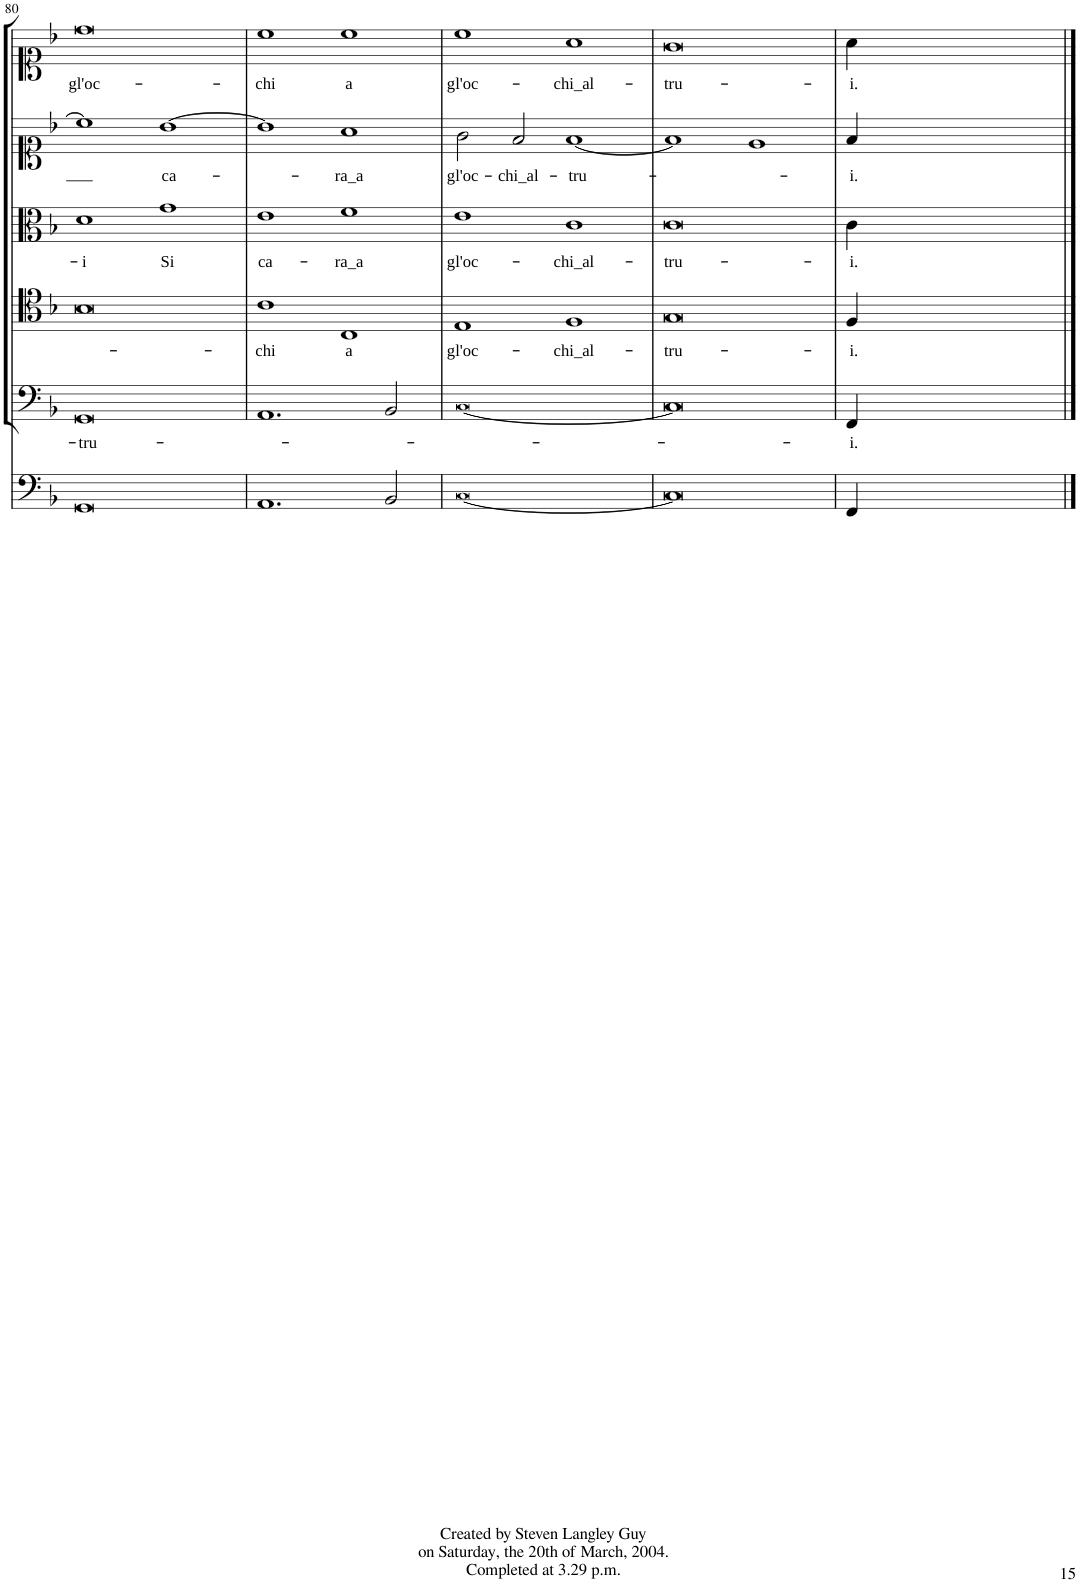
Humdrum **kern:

**kern	**kern	**text	**kern	**text	**kern	**text	**kern	**text	**kern	**text
*part6	*part5	*part5	*part4	*part4	*part3	*part3	*part2	*part2	*part1	*part1
*staff6	*staff5	*staff5	*staff4	*staff4	*staff3	*staff3	*staff2	*staff2	*staff1	*staff1
*I"[Basso per l'organo]	*I"Basso	*	*I"Tenore	*	*I"Alto	*	*I"Quinto	*	*I"Canto	*
!!LO:PB:g=z
*clefF4	*clefF4	*	*clefC4	*	*clefC3	*	*clefC1	*	*clefC1	*
*	*Trd7c12	*	*Trd7c12	*	*	*	*	*	*	*
*k[b-]	*k[b-]	*	*k[b-]	*	*k[b-]	*	*k[b-]	*	*k[b-]	*
*F:	*F:	*	*F:	*	*F:	*	*F:	*	*F:	*
*M4/4	*M4/4	*	*M4/4	*	*M4/4	*	*M4/4	*	*M4/4	*
*met(c)	*met(c)	*	*met(c)	*	*met(c)	*	*met(c)	*	*met(c)	*
=80	=80	=80	=80	=80	=80	=80	=80	=80	=80	=80
!	!	!LO:LY:b	!	!	!	!LO:LY:b	!	!	!	!LO:LY:b
[1GG	[1GG	-tru-	[1B-	.	1d	-i	1cc]	.	[1dd	gl'oc-
!	!	!	!	!	!	!LO:LY:b	!	!LO:LY:b	!	!
1ryy	1ryy	.	1ryy	.	1g	Si	[1b-	ca-	1ryy	.
=81	=81	=81	=81	=81	=81	=81	=81	=81	=81	=81
!	!	!	!	!LO:LY:b	!	!LO:LY:b	!	!	!	!LO:LY:b
[1AA	[1AA	.	1c	-chi	1e	ca-	1b-]	.	1cc	-chi
!	!	!	!	!	!	!LO:LY:b	!	!LO:LY:b	!	!
1GG]	1GG]	.	1B-]	.	1f	-ra_a	1a	-ra_a	1dd]	.
!	!	!	!	!LO:LY:b	!	!	!	!	!	!LO:LY:b
2BB-/	2BB-/	.	1C	a	1ryy	.	1ryy	.	1cc	a
2ryy	2ryy	.	.	.	.	.	.	.	.	.
=82	=82	=82	=82	=82	=82	=82	=82	=82	=82	=82
!	!	!	!	!LO:LY:b	!	!LO:LY:b	!	!LO:LY:b	!	!LO:LY:b
[1C!	[1C!	.	1E	gl'oc-	1e	gl'oc-	2g\	gl'oc-	1cc	gl'oc-
!	!	!	!	!	!	!	!	!LO:LY:b	!	!
.	.	.	.	.	.	.	2f/	-chi_al-	.	.
!	!	!	!	!LO:LY:b	!	!LO:LY:b	!	!LO:LY:b	!	!LO:LY:b
2AA]	2AA]	.	1F	-chi_al-	1c	-chi_al-	[1f	-tru-	1a	-chi_al-
2ryy	2ryy	.	.	.	.	.	.	.	.	.
=83	=83	=83	=83	=83	=83	=83	=83	=83	=83	=83
!	!	!	!	!LO:LY:b	!	!LO:LY:b	!	!	!	!LO:LY:b
1C_	1C_	.	[1G	-tru-	[1c	-tru-	1f]	.	[1g	-tru-
1C!_	1C!_	.	1ryy	.	1ryy	.	1e	.	1ryy	.
=84	=84	=84	=84	=84	=84	=84	=84	=84	=84	=84
!	!	!LO:LY:b	!	!LO:LY:b	!	!LO:LY:b	!	!LO:LY:b	!	!LO:LY:b
4FF/	4FF/	-i.	4F/	-i.	4c\	-i.	4f/	-i.	4a\	-i.
1C]	1C]	.	1G]	.	1c]	.	2.ryy	.	1g]	.
.	.	.	.	.	.	.	1ryy	.	.	.
2.ryy	2.ryy	.	2.ryy	.	2.ryy	.	.	.	2.ryy	.
==85	==85	==85	==85	==85	==85	==85	==85	==85	==85	==85
1ryy	1ryy	.	1ryy	.	1ryy	.	1ryy	.	1ryy	.
=86	=86	=86	=86	=86	=86	=86	=86	=86	=86	=86
1ryy	1ryy	.	1ryy	.	1ryy	.	1ryy	.	1ryy	.
=87	=87	=87	=87	=87	=87	=87	=87	=87	=87	=87
1ryy	1ryy	.	1ryy	.	1ryy	.	1ryy	.	1ryy	.
=	=	=	=	=	=	=	=	=	=	=
*-	*-	*-	*-	*-	*-	*-	*-	*-	*-	*-
